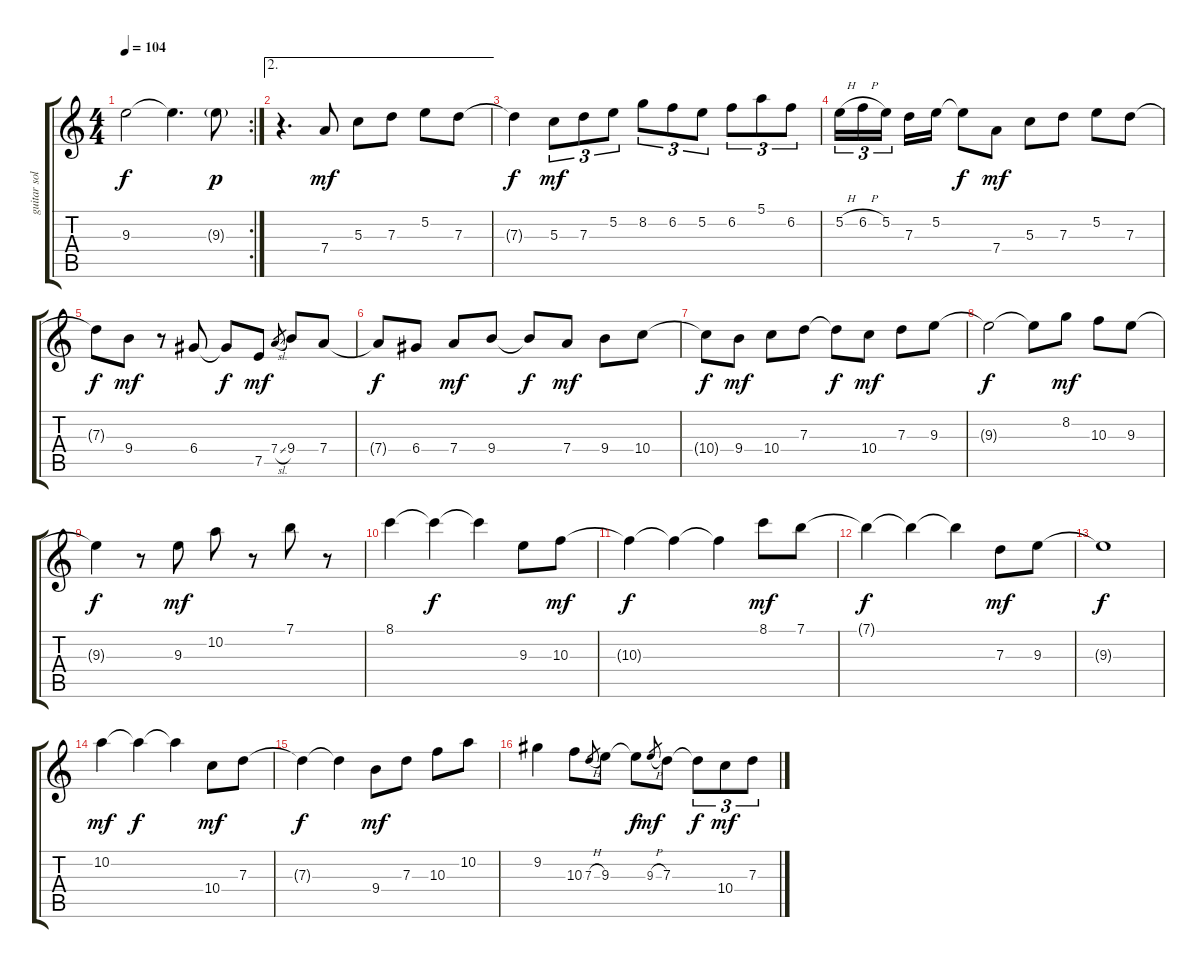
\track ("guitar solo" "guitar sol") {instrument distortionguitar}
\staff {score tabs}
\tuning (E4 B3 G3 D3 A2 E2) {hide}
\rc 2
\ts (4 4)
\tempo 104
\clef g2
\ks c
9.3{t}.2{dy f} 9.3{t}.4{d} 9.3{g}.8{dy p} |
\ae 2
r.4{d} 7.4.8{dy mf} 5.3.8 7.3.8 5.2.8 7.3.8 |
7.3{t}.4{dy f} 5.3.8{tu (3 2) dy mf} 7.3.8{tu (3 2)} 5.2.8{tu (3 2)} 8.2.8{tu (3 2)} 6.2.8{tu (3 2)} 5.2.8{tu (3 2)} 6.2.8{tu (3 2)} 5.1.8{tu (3 2)} 6.2.8{tu (3 2)} |
5.2{h}.16{tu (3 2)} 6.2{h}.16{tu (3 2)} 5.2.16{tu (3 2) beam splitsecondary} 7.3.16 5.2.16 5.2{t}.8{dy f} 7.4.8{dy mf} 5.3.8 7.3.8 5.2.8 7.3.8 |
7.3{t}.8{dy f} 9.4.8{dy mf} r.8 6.4.8 6.4{t}.8{dy f} 7.5.8{dy mf} 7.4{sl}.8{gr} 9.4.8 7.4.8 |
7.4{t}.8{dy f} 6.4.8 7.4.8{dy mf} 9.4.8 9.4{t}.8{dy f} 7.4.8{dy mf} 9.4.8 10.4.8 |
10.4{t}.8{dy f} 9.4.8{dy mf} 10.4.8 7.3.8 7.3{t}.8{dy f} 10.4.8{dy mf} 7.3.8 9.3.8 |
9.3{t}.2{dy f} 9.3{t}.8 8.2.8{dy mf} 10.3.8 9.3.8 |
9.3{t}.4{dy f} r.8 9.3.8{dy mf} 10.2.8 r.8 7.1.8 r.8 |
8.1.4 8.1{t}.4{dy f} 8.1{t}.4 9.3.8 10.3.8{dy mf} |
10.3{t}.4{dy f} 10.3{t}.4 10.3{t}.4 8.1.8{dy mf} 7.1.8 |
7.1{t}.4{dy f} 7.1{t}.4 7.1{t}.4 7.3.8{dy mf} 9.3.8 |
9.3{t}.1{dy f} |
10.2.4{dy mf} 10.2{t}.4{dy f} 10.2{t}.4 10.4.8{dy mf} 7.3.8 |
7.3{t}.4{dy f} 7.3{t}.4 9.4.8{dy mf} 7.3.8 10.3.8 10.2.8 |
9.2.4 10.3.8 7.3{h}.8{gr} 9.3.8 9.3{t}.8{dy f} 9.3{h}.8{gr dy mf} 7.3.8 7.3{t}.8{tu (3 2) dy f} 10.4.8{tu (3 2) dy mf} 7.3.8{tu (3 2)}
